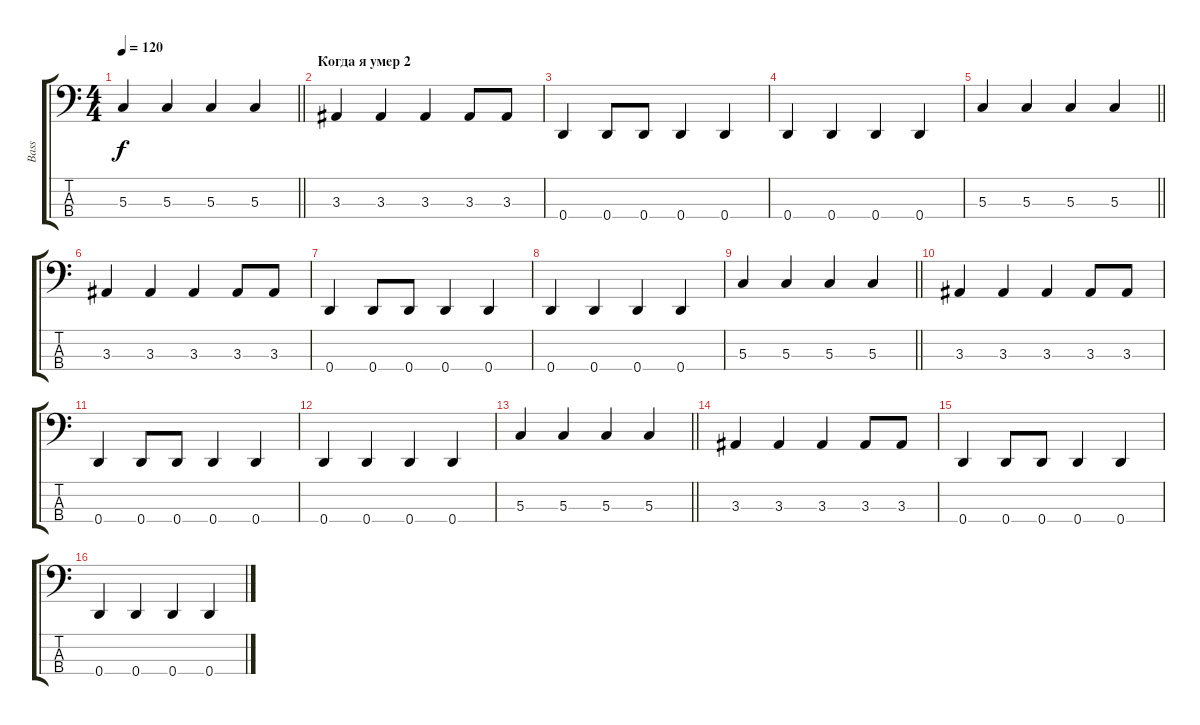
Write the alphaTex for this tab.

\track ("Bass" "Bass") {instrument electricbassfinger}
\staff {score tabs}
\tuning (F2 C2 G1 D1) {hide}
\ts (4 4)
\tempo 120
\clef f4
\barLineRight lightlight
\ks c
5.3.4{dy f} 5.3.4 5.3.4 5.3.4 |
\section ("" "Когда я умер 2")
3.3.4 3.3.4 3.3.4 3.3.8 3.3.8 |
0.4.4 0.4.8 0.4.8 0.4.4 0.4.4 |
0.4.4 0.4.4 0.4.4 0.4.4 |
\barLineRight lightlight
5.3.4 5.3.4 5.3.4 5.3.4 |
3.3.4 3.3.4 3.3.4 3.3.8 3.3.8 |
0.4.4 0.4.8 0.4.8 0.4.4 0.4.4 |
0.4.4 0.4.4 0.4.4 0.4.4 |
\barLineRight lightlight
5.3.4 5.3.4 5.3.4 5.3.4 |
3.3.4 3.3.4 3.3.4 3.3.8 3.3.8 |
0.4.4 0.4.8 0.4.8 0.4.4 0.4.4 |
0.4.4 0.4.4 0.4.4 0.4.4 |
\barLineRight lightlight
5.3.4 5.3.4 5.3.4 5.3.4 |
3.3.4 3.3.4 3.3.4 3.3.8 3.3.8 |
0.4.4 0.4.8 0.4.8 0.4.4 0.4.4 |
0.4.4 0.4.4 0.4.4 0.4.4
